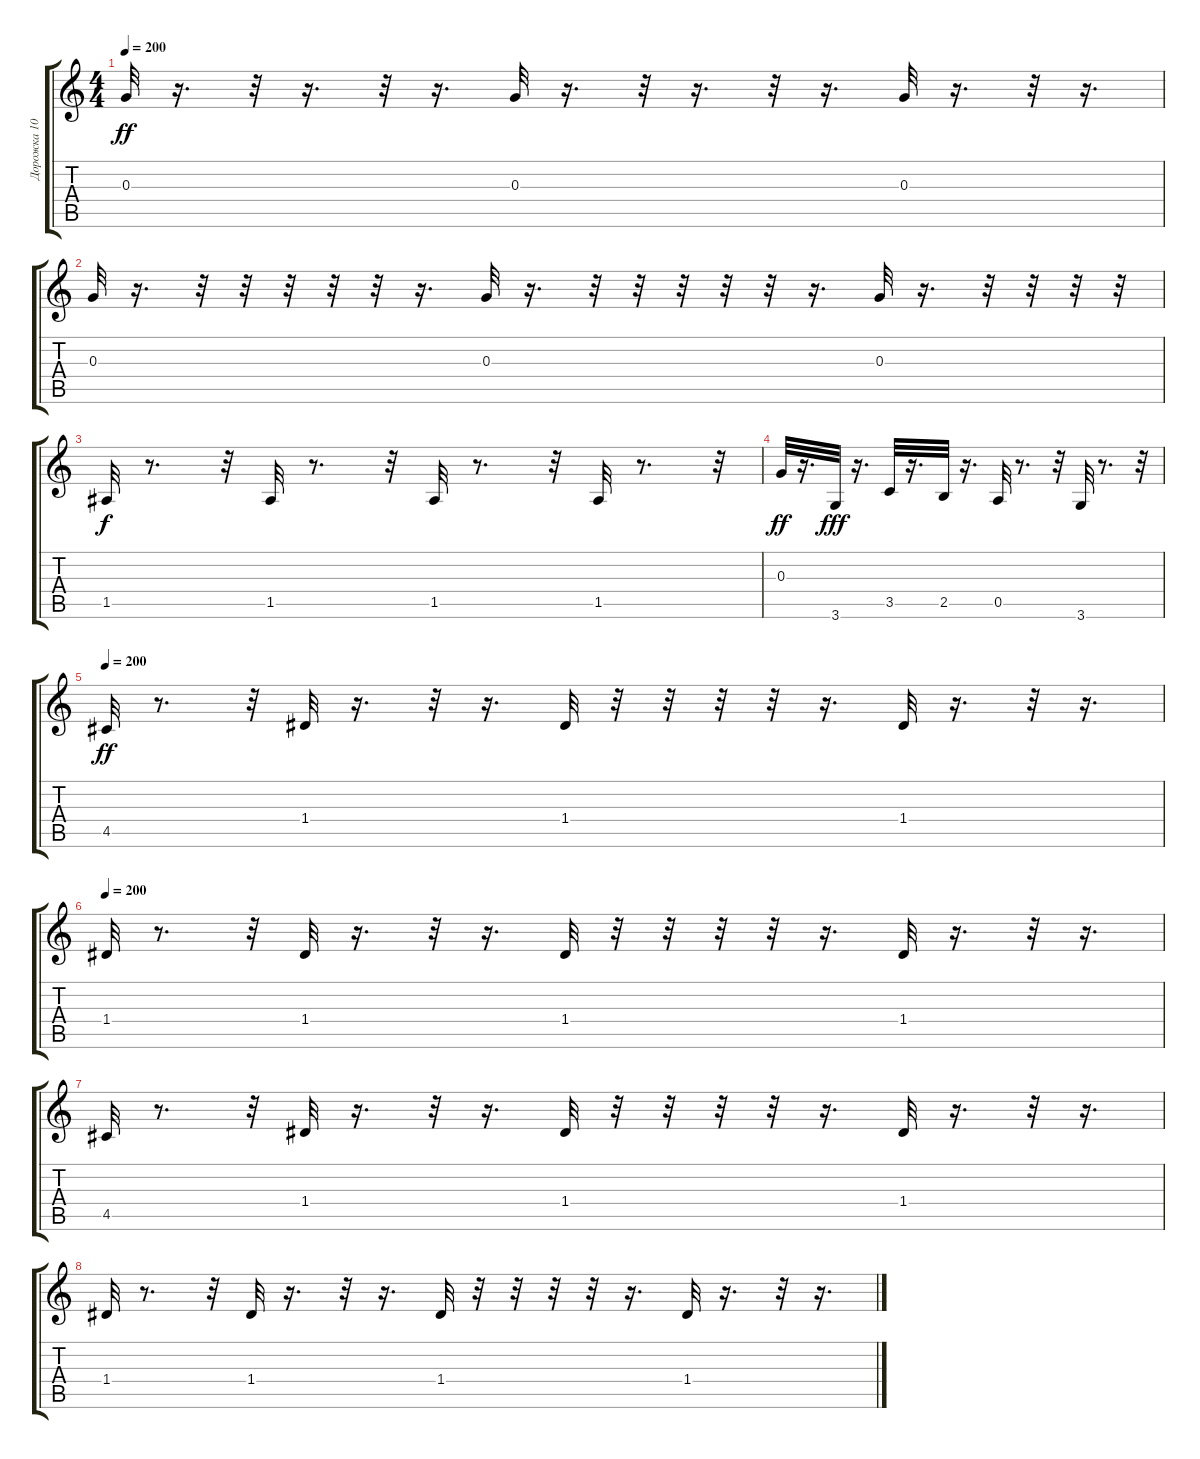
\track ("Дорожка 10" "Дорожка 10") {instrument acousticguitarnylon}
\staff {score tabs}
\tuning (E4 B3 G3 D3 A2 E2) {hide}
\ts (4 4)
\tempo 200
\clef g2
\ks c
0.3.32{dy ff} r.16{d} r.32 r.16{d} r.32 r.16{d} 0.3.32 r.16{d} r.32 r.16{d} r.32 r.16{d} 0.3.32 r.16{d} r.32 r.16{d} |
0.3.32 r.16{d} r.32 r.32 r.32 r.32 r.32 r.16{d} 0.3.32 r.16{d} r.32 r.32 r.32 r.32 r.32 r.16{d} 0.3.32 r.16{d} r.32 r.32 r.32 r.32 |
1.5.32{dy f} r.8{d} r.32 1.5.32 r.8{d} r.32 1.5.32 r.8{d} r.32 1.5.32 r.8{d} r.32 |
0.3.32{dy ff} r.16{d} 3.6.32{dy fff} r.16{d} 3.5.32 r.16{d} 2.5.32 r.16{d} 0.5.32 r.8{d} r.32 3.6.32 r.8{d} r.32 |
\tempo 200
4.5.32{dy ff} r.8{d} r.32 1.4.32 r.16{d} r.32 r.16{d} 1.4.32 r.32 r.32 r.32 r.32 r.16{d} 1.4.32 r.16{d} r.32 r.16{d} |
\tempo 200
1.4.32 r.8{d} r.32 1.4.32 r.16{d} r.32 r.16{d} 1.4.32 r.32 r.32 r.32 r.32 r.16{d} 1.4.32 r.16{d} r.32 r.16{d} |
4.5.32 r.8{d} r.32 1.4.32 r.16{d} r.32 r.16{d} 1.4.32 r.32 r.32 r.32 r.32 r.16{d} 1.4.32 r.16{d} r.32 r.16{d} |
1.4.32 r.8{d} r.32 1.4.32 r.16{d} r.32 r.16{d} 1.4.32 r.32 r.32 r.32 r.32 r.16{d} 1.4.32 r.16{d} r.32 r.16{d}
